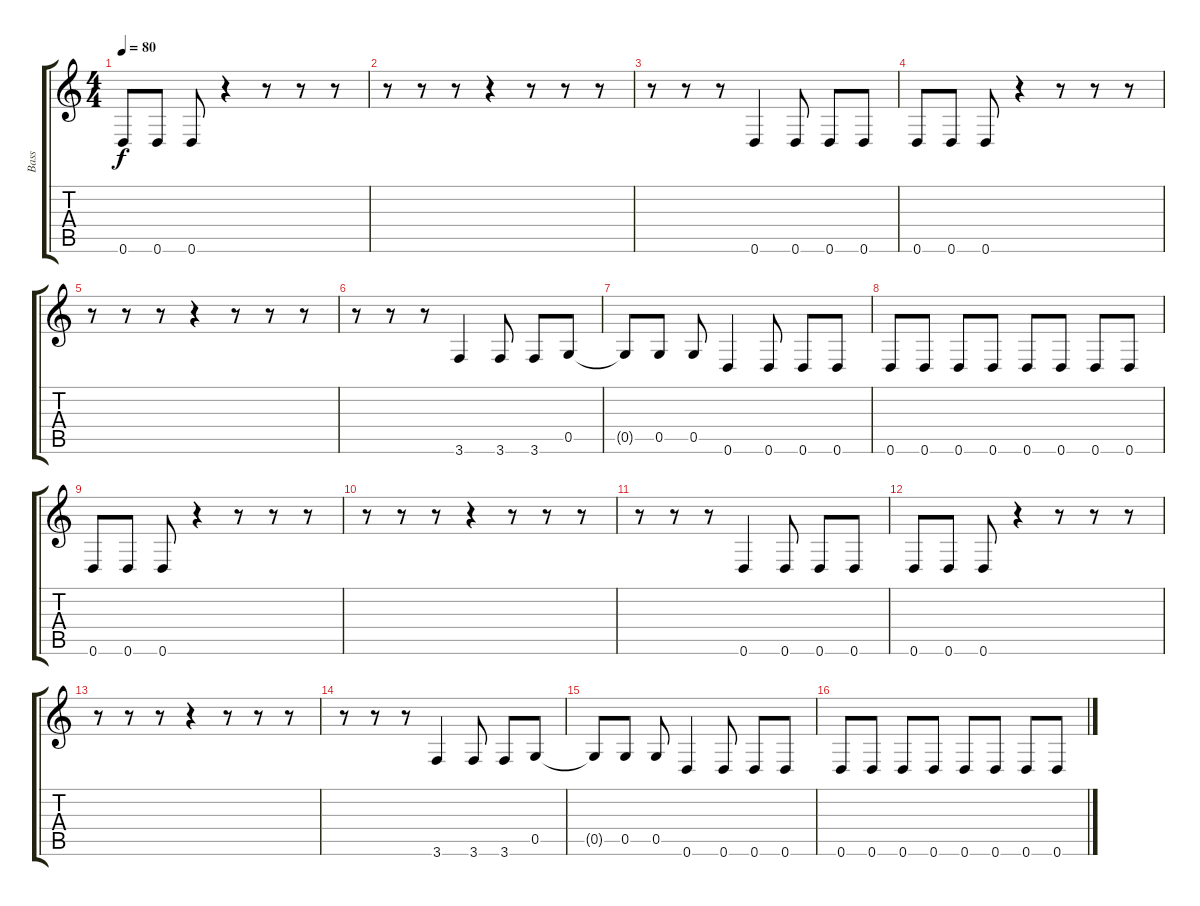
\track ("Bass" "Bass") {instrument electricbassfinger}
\staff {score tabs}
\tuning (D4 A3 F3 C3 G2 D2) {hide}
\ts (4 4)
\tempo 80
\clef g2
\ks c
0.6.8{dy f} 0.6.8 0.6.8 r.4 r.8 r.8 r.8 |
r.8 r.8 r.8 r.4 r.8 r.8 r.8 |
r.8 r.8 r.8 0.6.4 0.6.8 0.6.8 0.6.8 |
0.6.8 0.6.8 0.6.8 r.4 r.8 r.8 r.8 |
r.8 r.8 r.8 r.4 r.8 r.8 r.8 |
r.8 r.8 r.8 3.6.4 3.6.8 3.6.8 0.5.8 |
0.5{t}.8 0.5.8 0.5.8 0.6.4 0.6.8 0.6.8 0.6.8 |
0.6.8 0.6.8 0.6.8 0.6.8 0.6.8 0.6.8 0.6.8 0.6.8 |
0.6.8 0.6.8 0.6.8 r.4 r.8 r.8 r.8 |
r.8 r.8 r.8 r.4 r.8 r.8 r.8 |
r.8 r.8 r.8 0.6.4 0.6.8 0.6.8 0.6.8 |
0.6.8 0.6.8 0.6.8 r.4 r.8 r.8 r.8 |
r.8 r.8 r.8 r.4 r.8 r.8 r.8 |
r.8 r.8 r.8 3.6.4 3.6.8 3.6.8 0.5.8 |
0.5{t}.8 0.5.8 0.5.8 0.6.4 0.6.8 0.6.8 0.6.8 |
0.6.8 0.6.8 0.6.8 0.6.8 0.6.8 0.6.8 0.6.8 0.6.8
